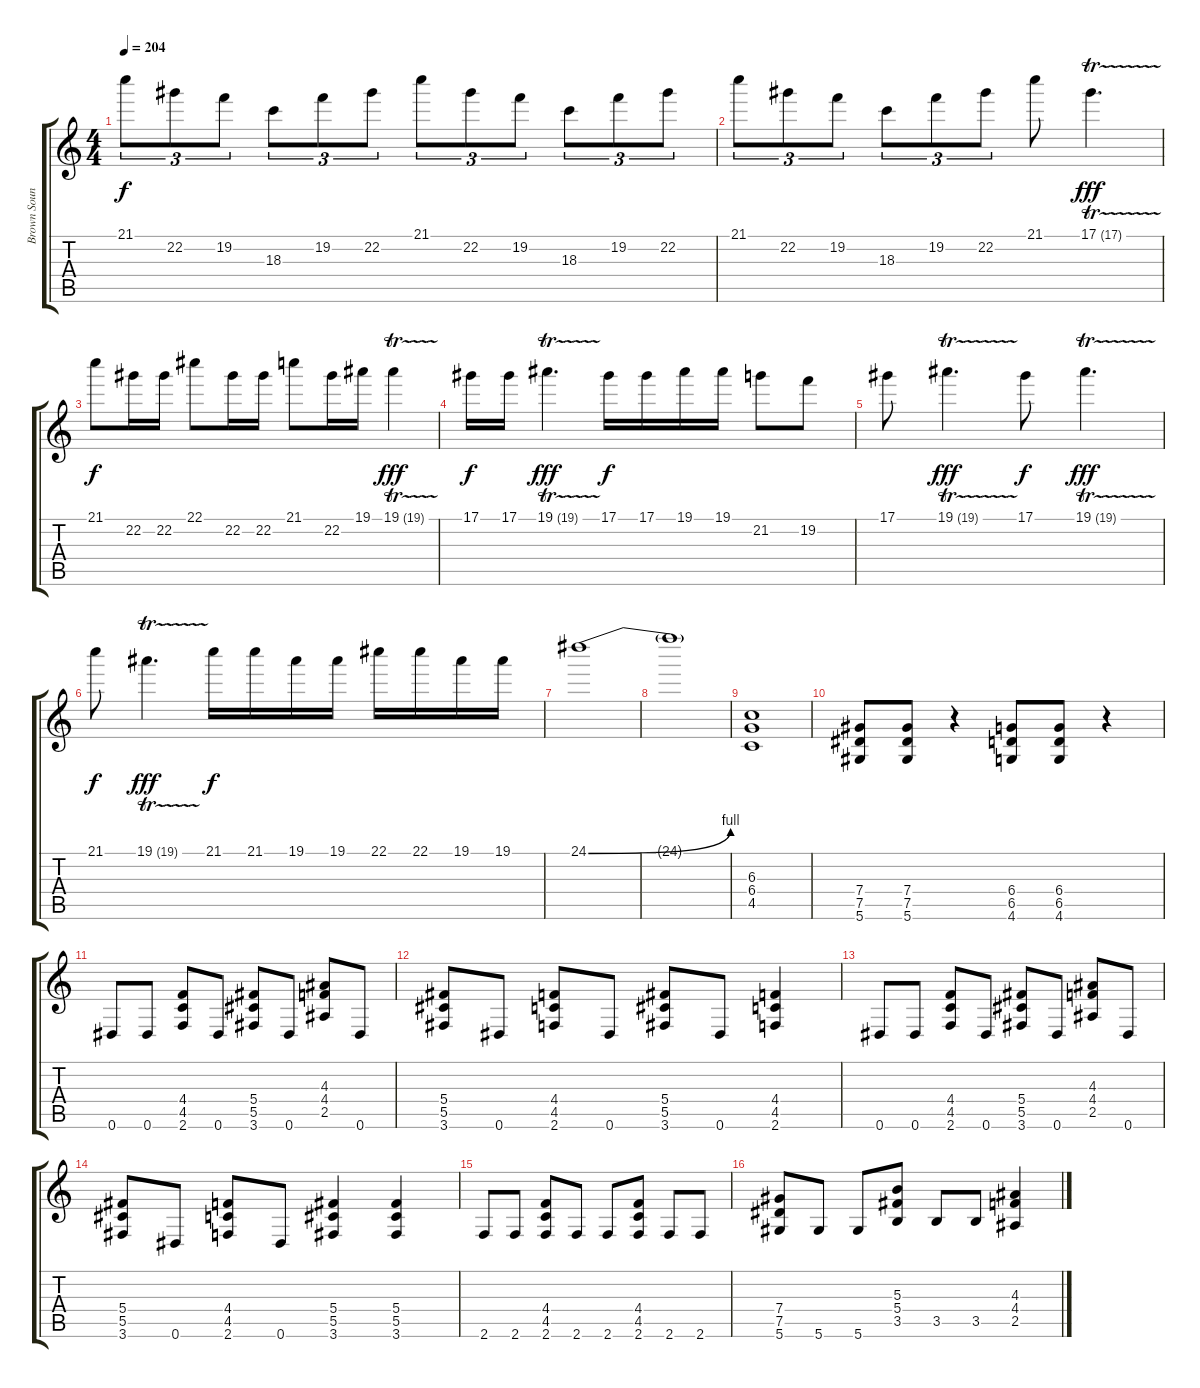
\track ("Brown Sound" "Brown Soun") {instrument distortionguitar}
\staff {score tabs}
\tuning (Eb4 Bb3 Gb3 Db3 Ab2 Eb2) {hide}
\ts (4 4)
\tempo 204
\clef g2
\ks c
21.1.8{tu (3 2) dy f} 22.2.8{tu (3 2)} 19.2.8{tu (3 2)} 18.3.8{tu (3 2)} 19.2.8{tu (3 2)} 22.2.8{tu (3 2)} 21.1.8{tu (3 2)} 22.2.8{tu (3 2)} 19.2.8{tu (3 2)} 18.3.8{tu (3 2)} 19.2.8{tu (3 2)} 22.2.8{tu (3 2)} |
21.1.8{tu (3 2)} 22.2.8{tu (3 2)} 19.2.8{tu (3 2)} 18.3.8{tu (3 2)} 19.2.8{tu (3 2)} 22.2.8{tu (3 2)} 21.1.8 17.1{tr (17 16)}.4{d dy fff} |
21.1.8{dy f} 22.2.16 22.2.16 22.1.8 22.2.16 22.2.16 21.1.8 22.2.16 19.1.16 19.1{tr (19 16)}.4{dy fff} |
17.1.16{dy f} 17.1.16 19.1{tr (19 16)}.4{d dy fff} 17.1.16{dy f} 17.1.16 19.1.16 19.1.16 21.2.8 19.2.8 |
17.1.8 19.1{tr (19 16)}.4{d dy fff} 17.1.8{dy f} 19.1{tr (19 16)}.4{d dy fff} |
21.1.8{dy f} 19.1{tr (19 16)}.4{d dy fff} 21.1.16{dy f} 21.1.16 19.1.16 19.1.16 22.1.16 22.1.16 19.1.16 19.1.16 |
24.1{be (bend 0 0 60 4)}.1 |
24.1{t}.1 |
(6.3 6.4 4.5).1 |
(7.4 7.5 5.6).8 (7.4 7.5 5.6).8 r.4 (6.4 6.5 4.6).8 (6.4 6.5 4.6).8 r.4 |
0.6.8 0.6.8 (4.4 4.5 2.6).8 0.6.8 (5.4 5.5 3.6).8 0.6.8 (4.3 4.4 2.5).8 0.6.8 |
(5.4 5.5 3.6).8 0.6.8 (4.4 4.5 2.6).8 0.6.8 (5.4 5.5 3.6).8 0.6.8 (4.4 4.5 2.6).4 |
0.6.8 0.6.8 (4.4 4.5 2.6).8 0.6.8 (5.4 5.5 3.6).8 0.6.8 (4.3 4.4 2.5).8 0.6.8 |
(5.4 5.5 3.6).8 0.6.8 (4.4 4.5 2.6).8 0.6.8 (5.4 5.5 3.6).4 (5.4 5.5 3.6).4 |
2.6.8 2.6.8 (4.4 4.5 2.6).8 2.6.8 2.6.8 (4.4 4.5 2.6).8 2.6.8 2.6.8 |
(7.4 7.5 5.6).8 5.6.8 5.6.8 (5.3 5.4 3.5).8 3.5.8 3.5.8 (4.3 4.4 2.5).4
